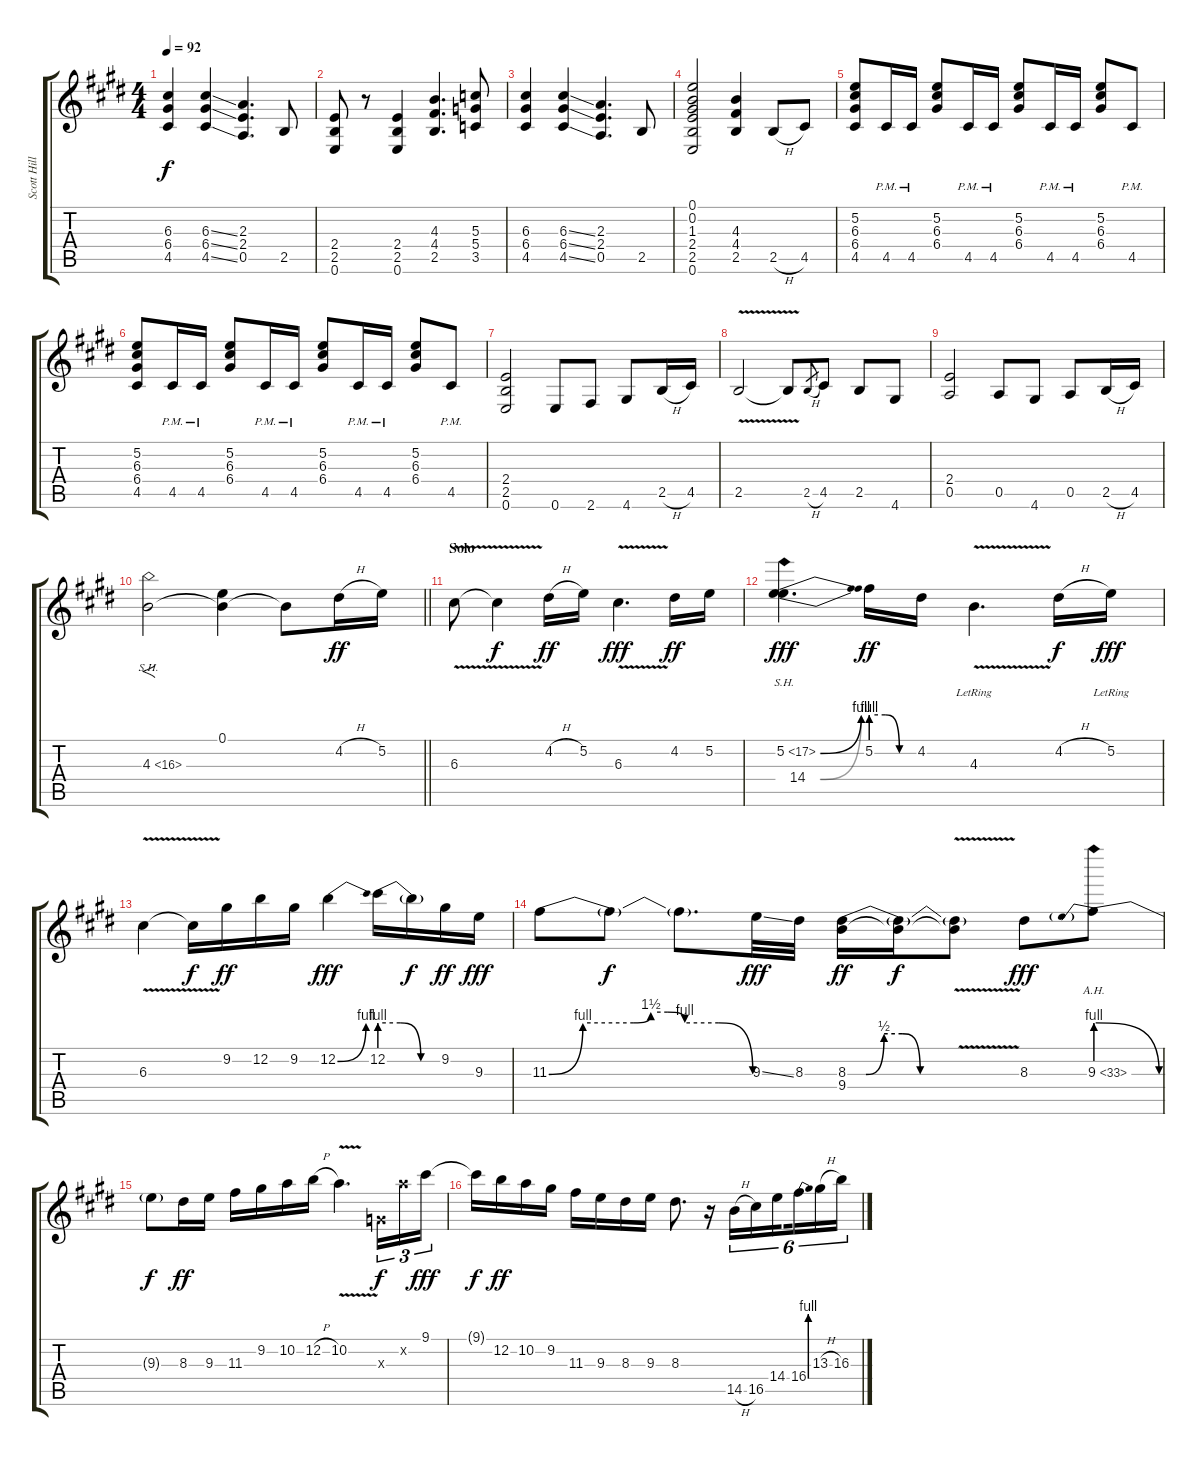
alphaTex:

\track ("Scott Hill" "Scott Hill") {instrument overdrivenguitar}
\staff {score tabs}
\tuning (E4 B3 G3 D3 A2 E2) {hide}
\ts (4 4)
\tempo 92
\clef g2
\ks e
(6.3 6.4 4.5).4{dy f} (6.3{ss} 6.4{ss} 4.5{ss}).4 (2.3 2.4 0.5).4{d} 2.5.8 |
(2.4 2.5 0.6).8 r.8 (2.4 2.5 0.6).4 (4.3 4.4 2.5).4{d} (5.3 5.4 3.5).8 |
(6.3 6.4 4.5).4 (6.3{ss} 6.4{ss} 4.5{ss}).4 (2.3 2.4 0.5).4{d} 2.5.8 |
(0.1 0.2 1.3 2.4 2.5 0.6).2 (4.3 4.4 2.5).4 2.5{h}.8 4.5.8 |
(5.2 6.3 6.4 4.5).8 4.5{pm}.16 4.5{pm}.16 (5.2 6.3 6.4).8 4.5{pm}.16 4.5{pm}.16 (5.2 6.3 6.4).8 4.5{pm}.16 4.5{pm}.16 (5.2 6.3 6.4).8 4.5{pm}.8 |
(5.2 6.3 6.4 4.5).8 4.5{pm}.16 4.5{pm}.16 (5.2 6.3 6.4).8 4.5{pm}.16 4.5{pm}.16 (5.2 6.3 6.4).8 4.5{pm}.16 4.5{pm}.16 (5.2 6.3 6.4).8 4.5{pm}.8 |
(2.4 2.5 0.6).2 0.6.8 2.6.8 4.6.8 2.5{h}.16 4.5.16 |
2.5{v}.2 2.5{t}.8 2.5{h}.8{gr} 4.5.8 2.5.8 4.6.8 |
(2.4 0.5).2 0.5.8 4.6.8 0.5.8 2.5{h}.16 4.5.16 |
\barLineRight lightlight
4.3{sh 12}.2{f} (0.1 4.3{t}).4 4.3{t}.8 4.2{h}.16{dy ff volume 16 instrument overdrivenguitar} 5.2.16 |
\section ("" "Solo")
6.3{v}.8 6.3{v t}.4{dy f} 4.2{h}.16{dy ff} 5.2.16 6.3{v}.4{d dy fff} 4.2.16{dy ff} 5.2.16 |
(5.2{be (bend 0 0 60 4) sh 12} 14.4{be (bend 0 0 60 4)}).4{d dy fff} 5.2{be (custom 0 4 20 4 40 0 60 0)}.16{dy ff} 4.2.16 4.3{v lr}.4{d} 4.2{h}.16{dy f} 5.2{lr}.16{dy fff} |
6.3{v}.4 6.3{t}.16{dy f} 9.2.16{dy ff} 12.2.16 9.2.16 12.2{be (bend 0 0 60 4)}.4{dy fff} 12.2{be (custom 0 4 20 4 40 0 60 0)}.16 12.2{t}.16{dy f} 9.2.16{dy ff} 9.3.16{dy fff} |
11.3{be (custom 0 0 10 4 25 4 30 6 35 6 40 4 50 4 60 0)}.8 11.3{t}.8{dy f} 11.3{t}.8{d} 9.3{ss}.32{dy fff} 8.3.32 (8.3{be (custom 0 0 10 0 20 2 30 2 40 0 60 0)} 9.4).16{dy ff} (8.3{t} 9.4{t}).16{dy f} (8.3{v t} 9.4{v t}).8 8.3.8{dy fff} 9.3{be (prebendrelease 0 4 60 0) ah 24}.8 |
9.3{t}.8{dy f} 8.3.16{dy ff} 9.3.16 11.3.16 9.2.16 10.2.16 12.2{h}.16 10.2{v}.4{d} 0.3{x}.16{tu (3 2) dy f} 10.2{x}.16{tu (3 2)} 9.1.16{tu (3 2) dy fff} |
9.1{t}.16{dy f} 12.2.16{dy ff} 10.2.16 9.2.16 11.3.16 9.3.16 8.3.16 9.3.16 8.3.8{d} r.16 14.5{h}.16{tu (6 4)} 16.5.16{tu (6 4)} 14.4.16{tu (6 4) beam splitsecondary} 16.4{be (bend 0 0 60 4)}.16{tu (6 4)} 13.3{h}.16{tu (6 4)} 16.3.16{tu (6 4)}
